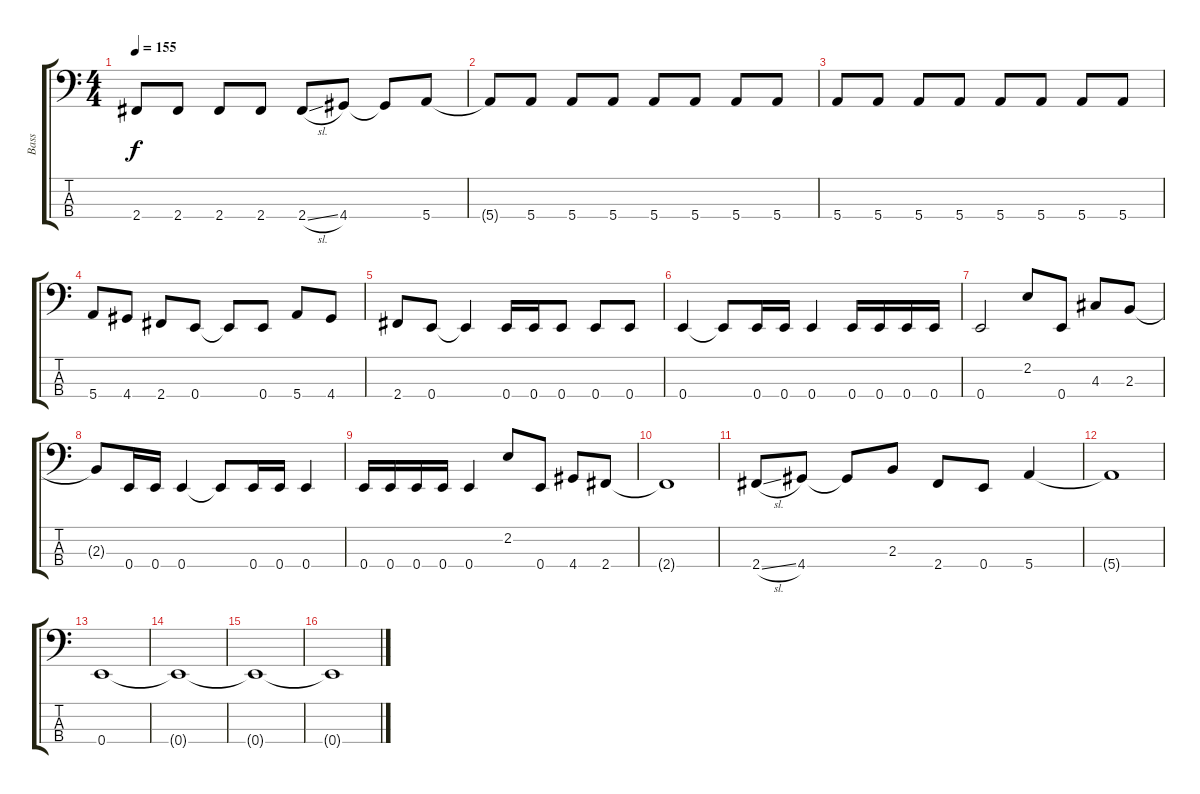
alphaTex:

\track ("Bass" "Bass") {instrument electricbasspick}
\staff {score tabs}
\tuning (G2 D2 A1 E1) {hide}
\ts (4 4)
\tempo 155
\clef f4
\ks c
2.4.8{dy f} 2.4.8 2.4.8 2.4.8 2.4{sl}.8 4.4.8 4.4{t}.8 5.4.8 |
5.4{t}.8 5.4.8 5.4.8 5.4.8 5.4.8 5.4.8 5.4.8 5.4.8 |
5.4.8 5.4.8 5.4.8 5.4.8 5.4.8 5.4.8 5.4.8 5.4.8 |
5.4.8 4.4.8 2.4.8 0.4.8 0.4{t}.8 0.4.8 5.4.8 4.4.8 |
2.4.8 0.4.8 0.4{t}.4 0.4.16 0.4.16 0.4.8 0.4.8 0.4.8 |
0.4.4 0.4{t}.8 0.4.16 0.4.16 0.4.4 0.4.16 0.4.16 0.4.16 0.4.16 |
0.4.2 2.2.8 0.4.8 4.3.8 2.3.8 |
2.3{t}.8 0.4.16 0.4.16 0.4.4 0.4{t}.8 0.4.16 0.4.16 0.4.4 |
0.4.16 0.4.16 0.4.16 0.4.16 0.4.4 2.2.8 0.4.8 4.4.8 2.4.8 |
2.4{t}.1 |
2.4{sl}.8 4.4.8 4.4{t}.8 2.3.8 2.4.8 0.4.8 5.4.4 |
5.4{t}.1 |
0.4.1 |
0.4{t}.1 |
0.4{t}.1 |
0.4{t}.1
